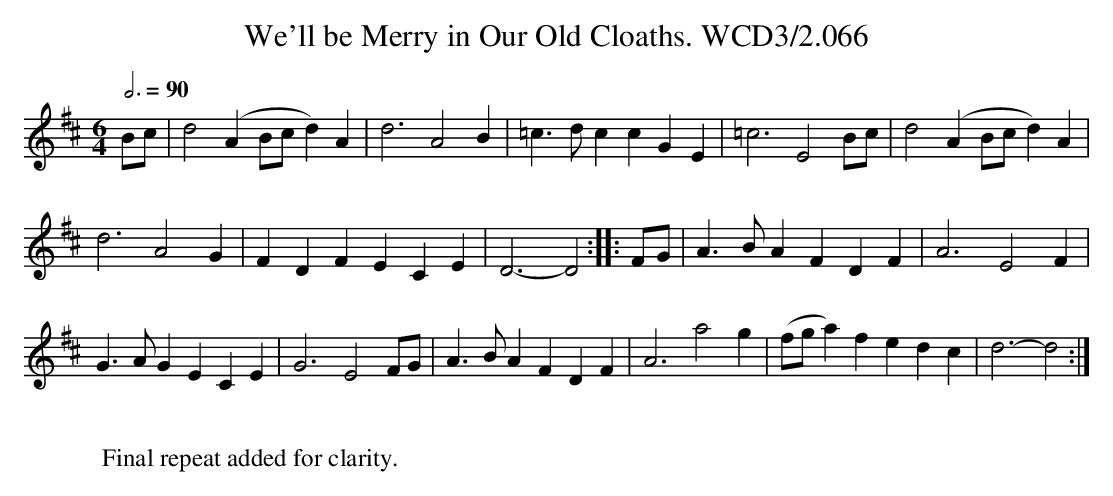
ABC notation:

X:1
T:We'll be Merry in Our Old Cloaths. WCD3/2.066
M:6/4
L:1/4
Q:3/4=90
K:D
B/c/|d2(A B/c/d)A|d3 A2B|=c3/d/c cGE|=c3 E2B/c/|d2(A B/c/d)A|
d3 A2G|FDF ECE|D3-D2::F/G/|A3/B/A FDF|A3 E2F|
G3/A/G ECE|G3 E2F/G/|A3/B/A FDF|\
A3 a2g|(f/g/a)f edc|d3-d2:|
W:
W:Final repeat added for clarity.
